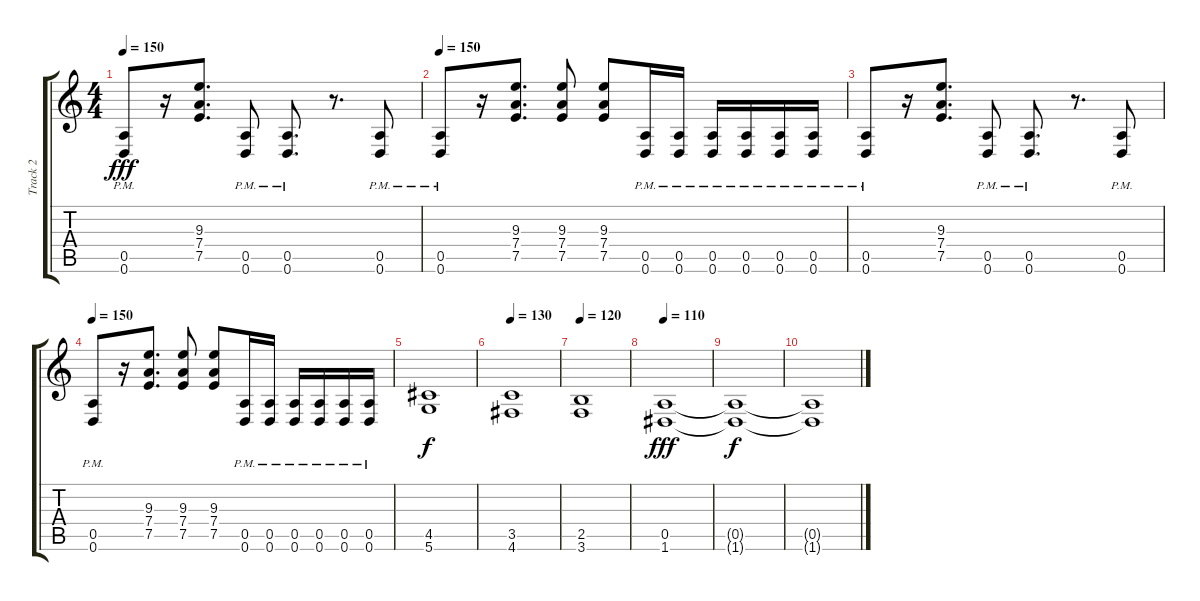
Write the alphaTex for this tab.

\track ("Track 2" "Track 2") {instrument distortionguitar}
\staff {score tabs}
\tuning (E4 B3 G3 D3 A2 D2) {hide}
\ts (4 4)
\tempo 150
\clef g2
\ks c
(0.5{pm} 0.6{pm}).8{dy fff} r.16 (9.3 7.4 7.5).8{d} (0.5{pm} 0.6{pm}).8 (0.5{pm} 0.6{pm}).8{d} r.8{d} (0.5{pm} 0.6{pm}).8 |
\tempo 150
(0.5{pm} 0.6{pm}).8 r.16 (9.3 7.4 7.5).8{d} (9.3 7.4 7.5).8 (9.3 7.4 7.5).8 (0.5{pm} 0.6{pm}).16 (0.5{pm} 0.6{pm}).16 (0.5{pm} 0.6{pm}).16 (0.5{pm} 0.6{pm}).16 (0.5{pm} 0.6{pm}).16 (0.5{pm} 0.6{pm}).16 |
(0.5{pm} 0.6{pm}).8 r.16 (9.3 7.4 7.5).8{d} (0.5{pm} 0.6{pm}).8 (0.5{pm} 0.6{pm}).8{d} r.8{d} (0.5{pm} 0.6{pm}).8 |
\tempo 150
(0.5{pm} 0.6{pm}).8 r.16 (9.3 7.4 7.5).8{d} (9.3 7.4 7.5).8 (9.3 7.4 7.5).8 (0.5{pm} 0.6{pm}).16 (0.5{pm} 0.6{pm}).16 (0.5{pm} 0.6{pm}).16 (0.5{pm} 0.6{pm}).16 (0.5{pm} 0.6{pm}).16 (0.5{pm} 0.6{pm}).16 |
(4.5 5.6).1{dy f} |
\tempo 130
(3.5 4.6).1 |
\tempo 120
(2.5 3.6).1 |
\tempo 110
(0.5 1.6).1{dy fff} |
(0.5{t} 1.6{t}).1{dy f} |
(0.5{t} 1.6{t}).1
